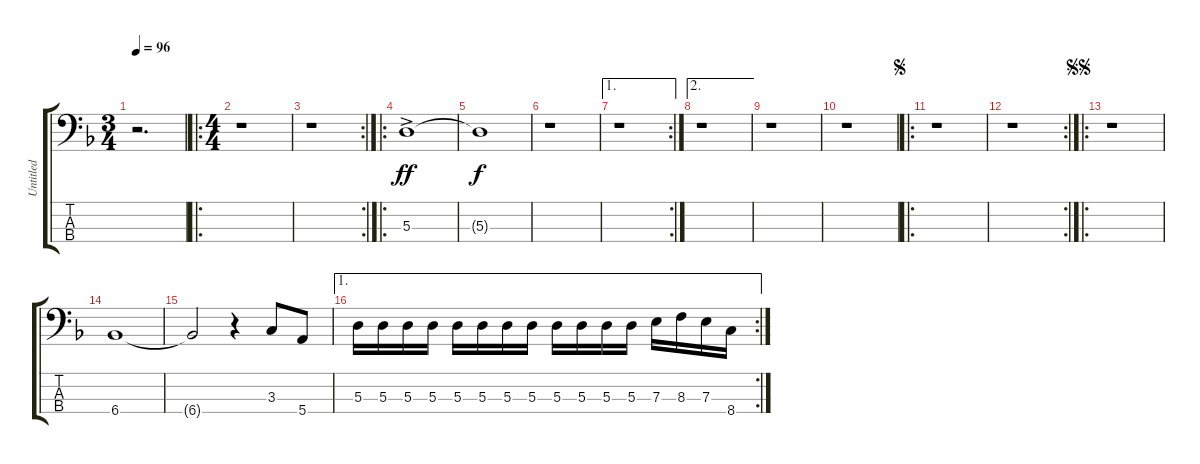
\track ("Untitled" "Untitled") {instrument electricbassfinger}
\staff {score tabs}
\tuning (G2 D2 A1 E1) {hide}
\ts (3 4)
\tempo 96
\clef f4
\ks f
r.2{d dy ff instrument electricbassfinger} |
\ro
\ts (4 4)
r.1 |
\rc 2
r.1 |
\ro
5.3{ac}.1 |
5.3{t}.1{dy f} |
r.1 |
\ae 1
\rc 2
r.1 |
\ae 2
r.1 |
r.1 |
r.1 |
\ro
\jump segno
r.1 |
\rc 2
r.1 |
\ro
\jump segnosegno
r.1 |
6.4.1 |
6.4{t}.2 r.4 3.3.8 5.4.8 |
\ae 1
\rc 2
5.3.16 5.3.16 5.3.16 5.3.16 5.3.16 5.3.16 5.3.16 5.3.16 5.3.16 5.3.16 5.3.16 5.3.16 7.3.16 8.3.16 7.3.16 8.4.16
